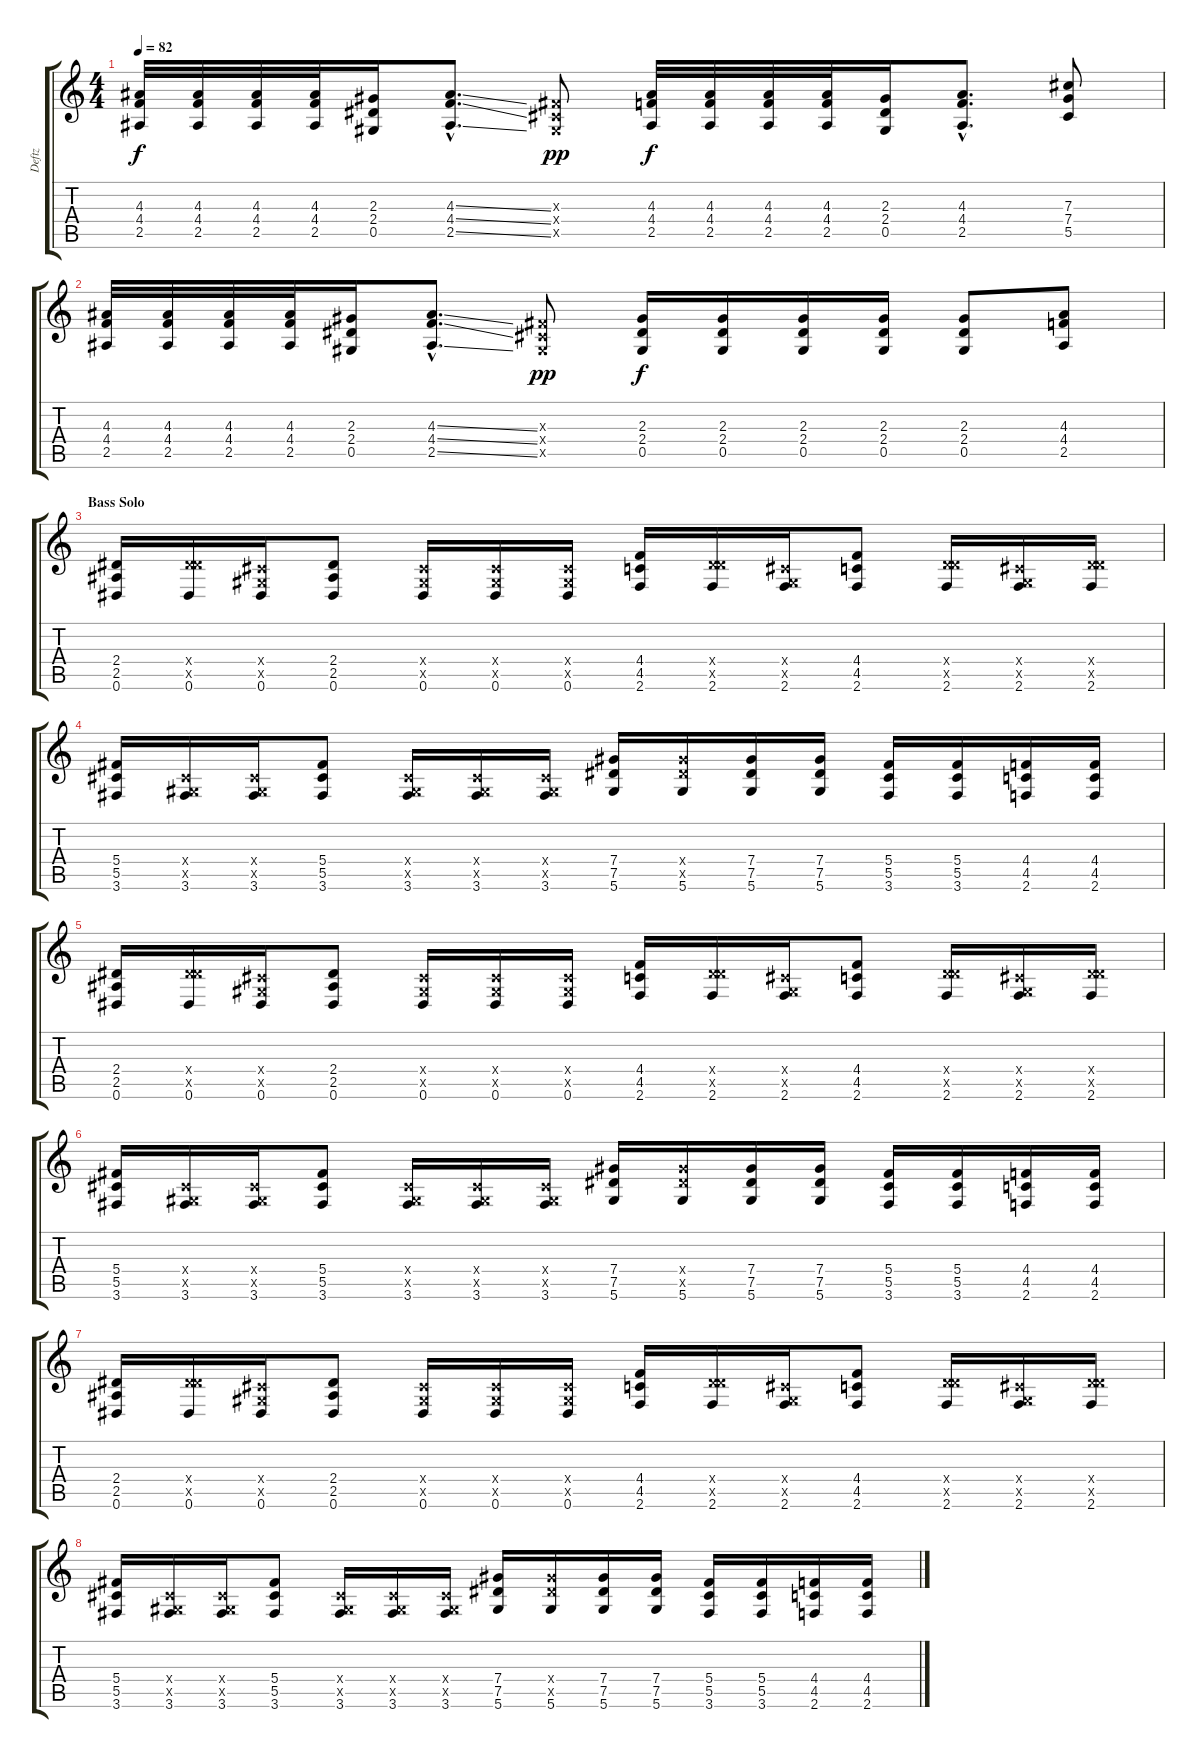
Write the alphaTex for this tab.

\track ("Deftz" "Deftz") {instrument distortionguitar}
\staff {score tabs}
\tuning (Eb4 Bb3 Gb3 Db3 Ab2 Eb2) {hide}
\ts (4 4)
\tempo 82
\clef g2
\ks c
(4.3 4.4 2.5).32{dy f} (4.3 4.4 2.5).32 (4.3 4.4 2.5).32 (4.3 4.4 2.5).32 (2.3 2.4 0.5).16 (4.3{ss hac} 4.4{ss hac} 2.5{ss hac}).8{d} (0.3{x} 0.4{x} 0.5{x}).8{dy pp} (4.3 4.4 2.5).32{dy f} (4.3 4.4 2.5).32 (4.3 4.4 2.5).32 (4.3 4.4 2.5).32 (2.3 2.4 0.5).16 (4.3{hac} 4.4{hac} 2.5{hac}).8{d} (7.3 7.4 5.5).8 |
(4.3 4.4 2.5).32 (4.3 4.4 2.5).32 (4.3 4.4 2.5).32 (4.3 4.4 2.5).32 (2.3 2.4 0.5).16 (4.3{ss hac} 4.4{ss hac} 2.5{ss hac}).8{d} (0.3{x} 0.4{x} 0.5{x}).8{dy pp} (2.3 2.4 0.5).16{dy f} (2.3 2.4 0.5).16 (2.3 2.4 0.5).16 (2.3 2.4 0.5).16 (2.3 2.4 0.5).8 (4.3 4.4 2.5).8 |
\section ("" "Bass Solo")
(2.4 2.5 0.6).16{volume 10} (2.4{x} 7.5{x} 0.6).16 (0.4{x} 0.5{x} 0.6).16 (2.4 2.5 0.6).8 (0.4{x} 0.5{x} 0.6).16 (0.4{x} 0.5{x} 0.6).16 (0.4{x} 0.5{x} 0.6).16 (4.4 4.5 2.6).16 (2.4{x} 7.5{x} 2.6).16 (0.4{x} 0.5{x} 2.6).16 (4.4 4.5 2.6).8 (2.4{x} 7.5{x} 2.6).16 (0.4{x} 0.5{x} 2.6).16 (2.4{x} 7.5{x} 2.6).16 |
(5.4 5.5 3.6).16 (0.4{x} 0.5{x} 3.6).16 (0.4{x} 0.5{x} 3.6).16 (5.4 5.5 3.6).8 (0.4{x} 0.5{x} 3.6).16 (0.4{x} 0.5{x} 3.6).16 (0.4{x} 0.5{x} 3.6).16 (7.4 7.5 5.6).16 (7.4{x} 7.5{x} 5.6).16 (7.4 7.5 5.6).16 (7.4 7.5 5.6).16 (5.4 5.5 3.6).16 (5.4 5.5 3.6).16 (4.4 4.5 2.6).16 (4.4 4.5 2.6).16 |
(2.4 2.5 0.6).16 (2.4{x} 7.5{x} 0.6).16 (0.4{x} 0.5{x} 0.6).16 (2.4 2.5 0.6).8 (0.4{x} 0.5{x} 0.6).16 (0.4{x} 0.5{x} 0.6).16 (0.4{x} 0.5{x} 0.6).16 (4.4 4.5 2.6).16 (2.4{x} 7.5{x} 2.6).16 (0.4{x} 0.5{x} 2.6).16 (4.4 4.5 2.6).8 (2.4{x} 7.5{x} 2.6).16 (0.4{x} 0.5{x} 2.6).16 (2.4{x} 7.5{x} 2.6).16 |
(5.4 5.5 3.6).16 (0.4{x} 0.5{x} 3.6).16 (0.4{x} 0.5{x} 3.6).16 (5.4 5.5 3.6).8 (0.4{x} 0.5{x} 3.6).16 (0.4{x} 0.5{x} 3.6).16 (0.4{x} 0.5{x} 3.6).16 (7.4 7.5 5.6).16 (7.4{x} 7.5{x} 5.6).16 (7.4 7.5 5.6).16 (7.4 7.5 5.6).16 (5.4 5.5 3.6).16 (5.4 5.5 3.6).16 (4.4 4.5 2.6).16 (4.4 4.5 2.6).16 |
(2.4 2.5 0.6).16 (2.4{x} 7.5{x} 0.6).16 (0.4{x} 0.5{x} 0.6).16 (2.4 2.5 0.6).8 (0.4{x} 0.5{x} 0.6).16 (0.4{x} 0.5{x} 0.6).16 (0.4{x} 0.5{x} 0.6).16 (4.4 4.5 2.6).16 (2.4{x} 7.5{x} 2.6).16 (0.4{x} 0.5{x} 2.6).16 (4.4 4.5 2.6).8 (2.4{x} 7.5{x} 2.6).16 (0.4{x} 0.5{x} 2.6).16 (2.4{x} 7.5{x} 2.6).16 |
(5.4 5.5 3.6).16 (0.4{x} 0.5{x} 3.6).16 (0.4{x} 0.5{x} 3.6).16 (5.4 5.5 3.6).8 (0.4{x} 0.5{x} 3.6).16 (0.4{x} 0.5{x} 3.6).16 (0.4{x} 0.5{x} 3.6).16 (7.4 7.5 5.6).16 (7.4{x} 7.5{x} 5.6).16 (7.4 7.5 5.6).16 (7.4 7.5 5.6).16 (5.4 5.5 3.6).16 (5.4 5.5 3.6).16 (4.4 4.5 2.6).16 (4.4 4.5 2.6).16
